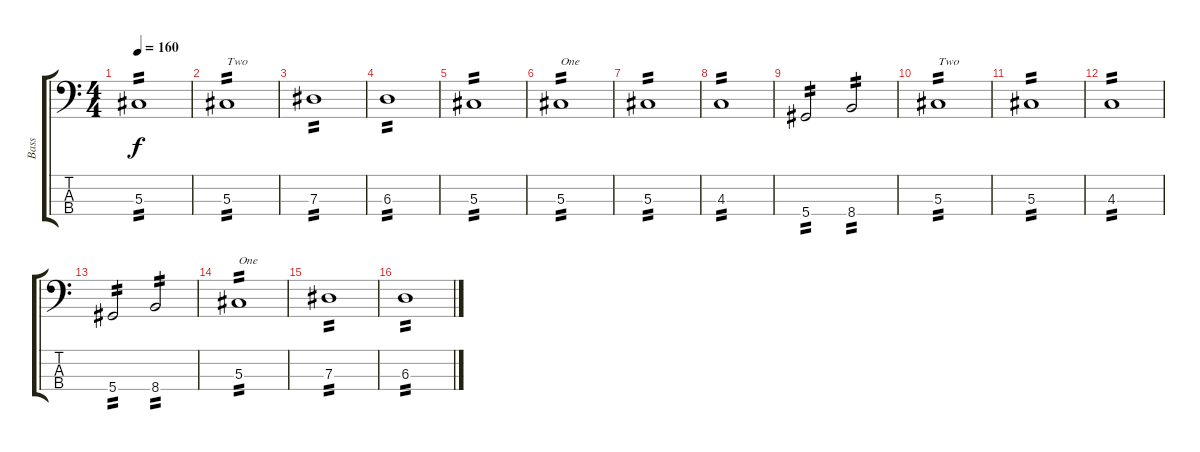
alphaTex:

\track ("Bass" "Bass") {instrument electricbasspick}
\staff {score tabs}
\tuning (Gb2 Db2 Ab1 Eb1) {hide}
\ts (4 4)
\tempo 160
\clef f4
\ks c
5.3.1{tp 2 dy f} |
5.3.1{txt "Two" tp 2} |
7.3.1{tp 2} |
6.3.1{tp 2} |
5.3.1{tp 2} |
5.3.1{txt "One" tp 2} |
5.3.1{tp 2} |
4.3.1{tp 2} |
5.4.2{tp 2} 8.4.2{tp 2} |
5.3.1{txt "Two" tp 2} |
5.3.1{tp 2} |
4.3.1{tp 2} |
5.4.2{tp 2} 8.4.2{tp 2} |
5.3.1{txt "One" tp 2} |
7.3.1{tp 2} |
6.3.1{tp 2}
